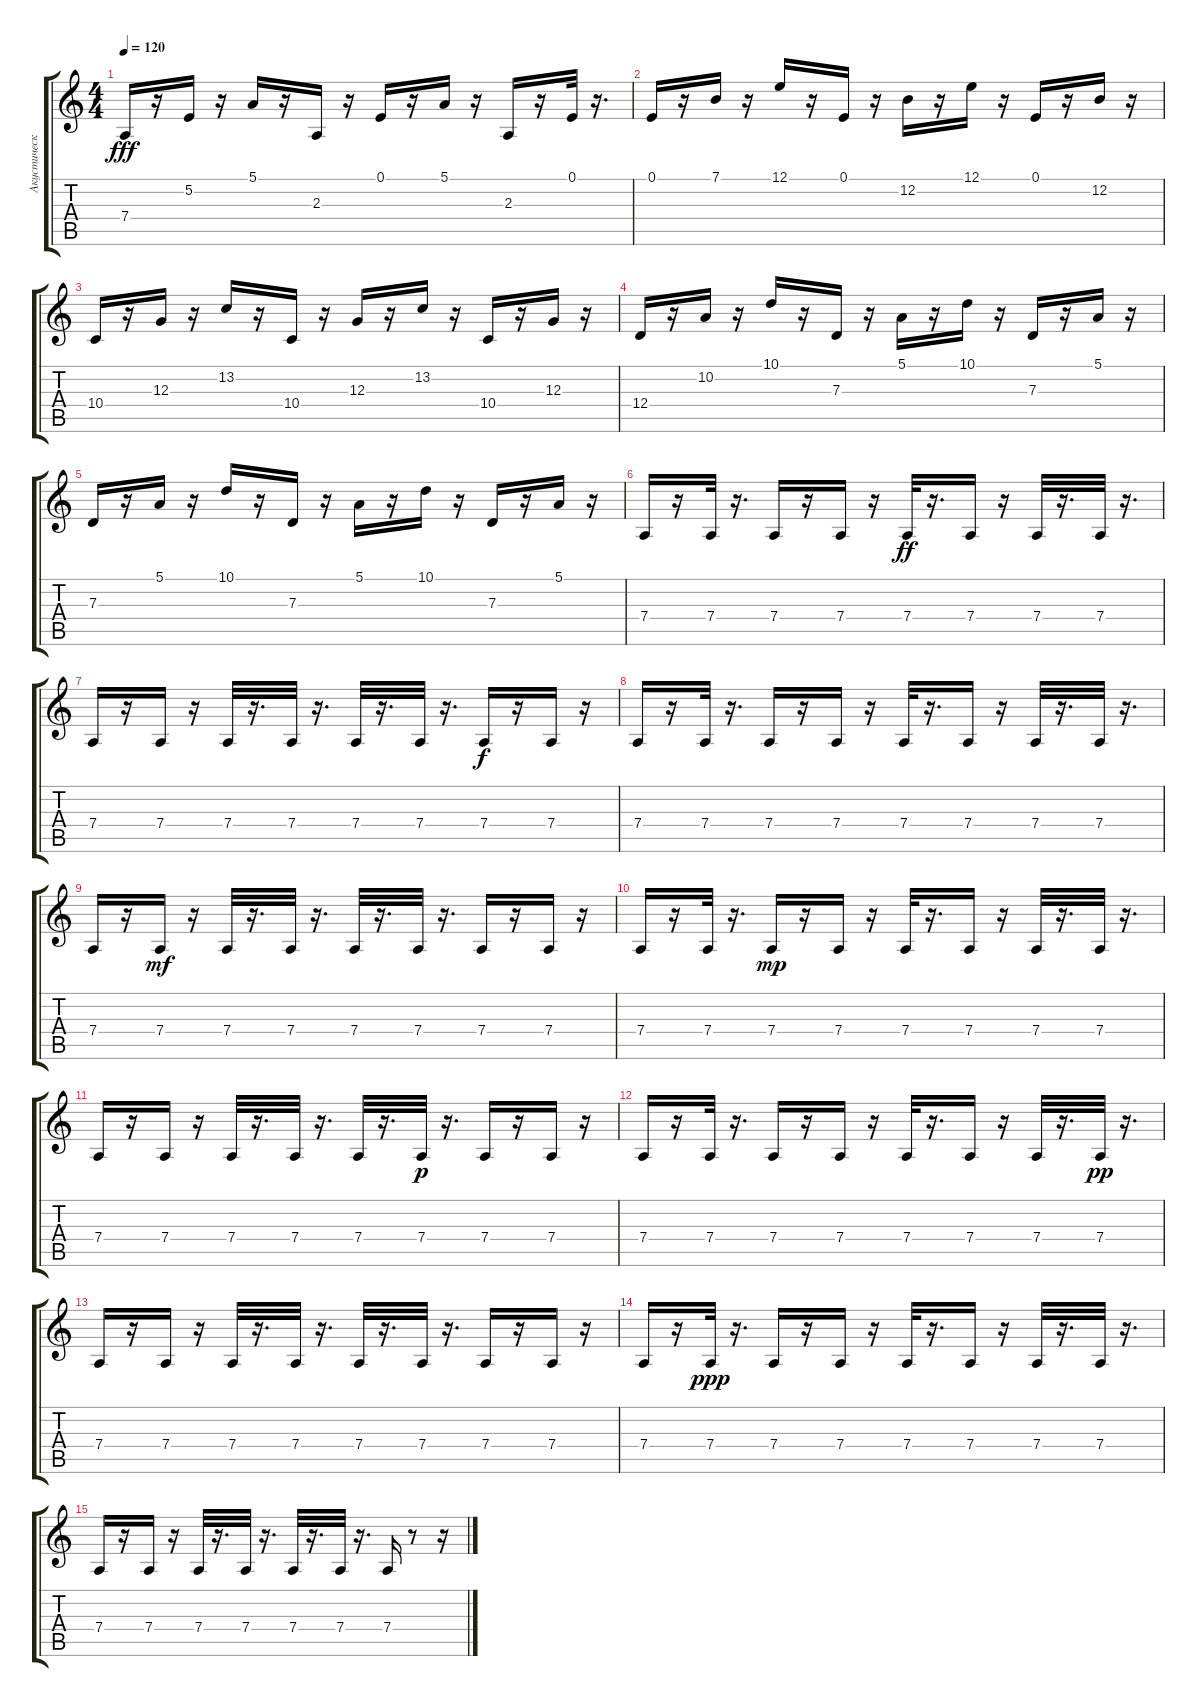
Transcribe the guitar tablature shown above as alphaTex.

\track ("Акустический Гранд Роял" "Акустическ") {instrument acousticgrandpiano}
\staff {score tabs}
\tuning (E4 B3 G3 D3 A2 E2) {hide}
\ts (4 4)
\tempo 120
\clef g2
\ks c
7.4.16{dy fff} r.16 5.2.16 r.16 5.1.16 r.16 2.3.16 r.16 0.1.16 r.16 5.1.16 r.16 2.3.16 r.16 0.1.32 r.16{d} |
0.1.16 r.16 7.1.16 r.16 12.1.16 r.16 0.1.16 r.16 12.2.16 r.16 12.1.16 r.16 0.1.16 r.16 12.2.16 r.16 |
10.4.16 r.16 12.3.16 r.16 13.2.16 r.16 10.4.16 r.16 12.3.16 r.16 13.2.16 r.16 10.4.16 r.16 12.3.16 r.16 |
12.4.16 r.16 10.2.16 r.16 10.1.16 r.16 7.3.16 r.16 5.1.16 r.16 10.1.16 r.16 7.3.16 r.16 5.1.16 r.16 |
7.3.16 r.16 5.1.16 r.16 10.1.16 r.16 7.3.16 r.16 5.1.16 r.16 10.1.16 r.16 7.3.16 r.16 5.1.16 r.16 |
7.4.16 r.16 7.4.32 r.16{d} 7.4.16 r.16 7.4.16 r.16 7.4.32{dy ff} r.16{d} 7.4.16 r.16 7.4.32 r.16{d} 7.4.32 r.16{d} |
7.4.16 r.16 7.4.16 r.16 7.4.32 r.16{d} 7.4.32 r.16{d} 7.4.32 r.16{d} 7.4.32 r.16{d} 7.4.16{dy f} r.16 7.4.16 r.16 |
7.4.16 r.16 7.4.32 r.16{d} 7.4.16 r.16 7.4.16 r.16 7.4.32 r.16{d} 7.4.16 r.16 7.4.32 r.16{d} 7.4.32 r.16{d} |
7.4.16 r.16 7.4.16{dy mf} r.16 7.4.32 r.16{d} 7.4.32 r.16{d} 7.4.32 r.16{d} 7.4.32 r.16{d} 7.4.16 r.16 7.4.16 r.16 |
7.4.16 r.16 7.4.32 r.16{d} 7.4.16{dy mp} r.16 7.4.16 r.16 7.4.32 r.16{d} 7.4.16 r.16 7.4.32 r.16{d} 7.4.32 r.16{d} |
7.4.16 r.16 7.4.16 r.16 7.4.32 r.16{d} 7.4.32 r.16{d} 7.4.32 r.16{d} 7.4.32{dy p} r.16{d} 7.4.16 r.16 7.4.16 r.16 |
7.4.16 r.16 7.4.32 r.16{d} 7.4.16 r.16 7.4.16 r.16 7.4.32 r.16{d} 7.4.16 r.16 7.4.32 r.16{d} 7.4.32{dy pp} r.16{d} |
7.4.16 r.16 7.4.16 r.16 7.4.32 r.16{d} 7.4.32 r.16{d} 7.4.32 r.16{d} 7.4.32 r.16{d} 7.4.16 r.16 7.4.16 r.16 |
7.4.16 r.16 7.4.32{dy ppp} r.16{d} 7.4.16 r.16 7.4.16 r.16 7.4.32 r.16{d} 7.4.16 r.16 7.4.32 r.16{d} 7.4.32 r.16{d} |
7.4.16 r.16 7.4.16 r.16 7.4.32 r.16{d} 7.4.32 r.16{d} 7.4.32 r.16{d} 7.4.32 r.16{d} 7.4.16 r.8 r.16
